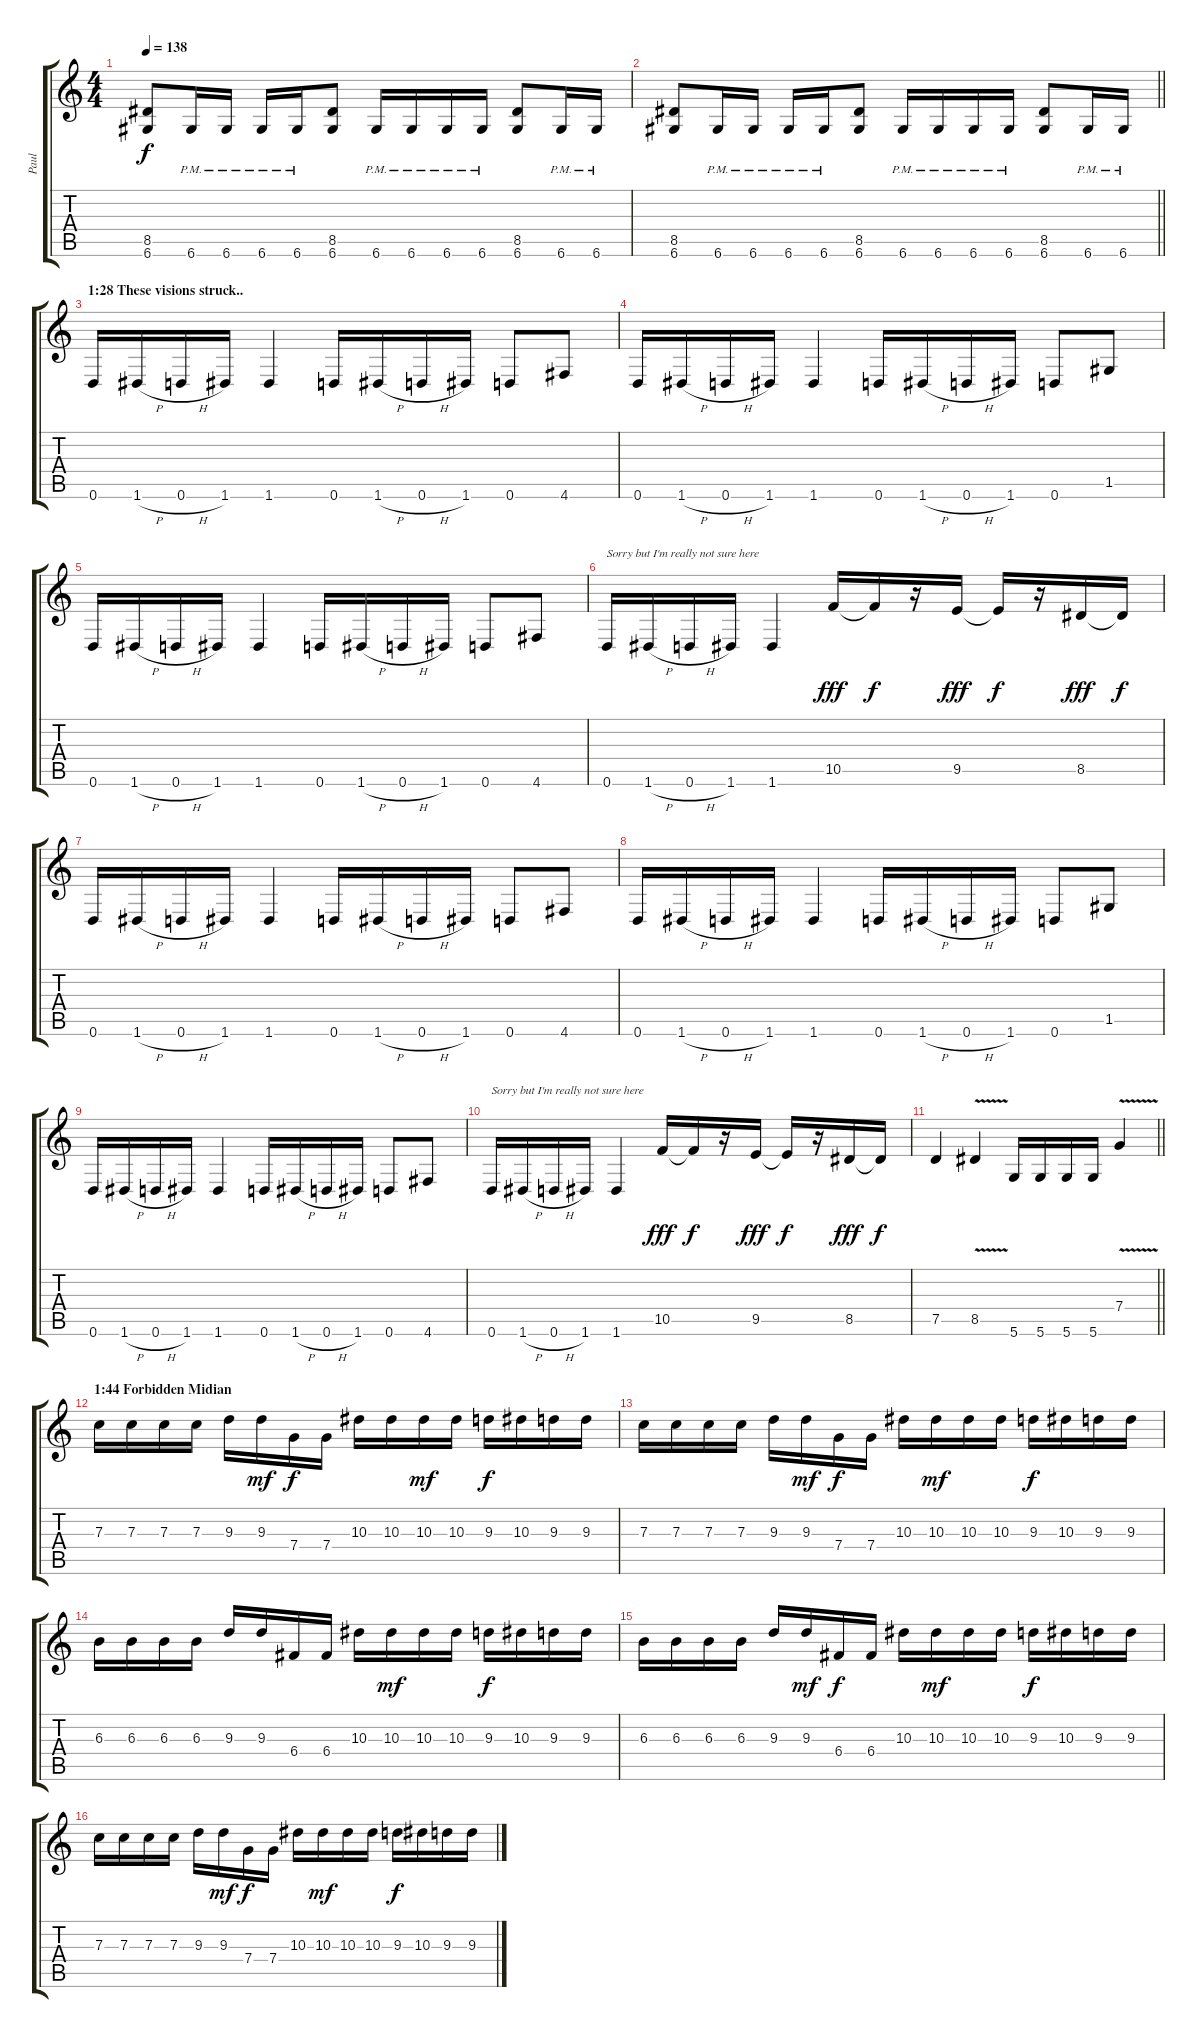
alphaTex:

\track ("Paul" "Paul") {instrument distortionguitar}
\staff {score tabs}
\tuning (D4 A3 F3 C3 G2 D2) {hide}
\ts (4 4)
\tempo 138
\clef g2
\ks c
(8.5 6.6).8{dy f} 6.6{pm}.16 6.6{pm}.16 6.6{pm}.16 6.6{pm}.16 (8.5 6.6).8 6.6{pm}.16 6.6{pm}.16 6.6{pm}.16 6.6{pm}.16 (8.5 6.6).8 6.6{pm}.16 6.6{pm}.16 |
\barLineRight lightlight
(8.5 6.6).8 6.6{pm}.16 6.6{pm}.16 6.6{pm}.16 6.6{pm}.16 (8.5 6.6).8 6.6{pm}.16 6.6{pm}.16 6.6{pm}.16 6.6{pm}.16 (8.5 6.6).8 6.6{pm}.16 6.6{pm}.16 |
\section ("" "1:28 These visions struck..")
0.6.16 1.6{h}.16 0.6{h}.16 1.6.16 1.6.4 0.6.16 1.6{h}.16 0.6{h}.16 1.6.16 0.6.8 4.6.8 |
0.6.16 1.6{h}.16 0.6{h}.16 1.6.16 1.6.4 0.6.16 1.6{h}.16 0.6{h}.16 1.6.16 0.6.8 1.5.8 |
0.6.16 1.6{h}.16 0.6{h}.16 1.6.16 1.6.4 0.6.16 1.6{h}.16 0.6{h}.16 1.6.16 0.6.8 4.6.8 |
0.6.16{txt "Sorry but I'm really not sure here"} 1.6{h}.16 0.6{h}.16 1.6.16 1.6.4 10.5.16{dy fff} 10.5{t}.16{dy f} r.16 9.5.16{dy fff} 9.5{t}.16{dy f} r.16 8.5.16{dy fff} 8.5{t}.16{dy f} |
0.6.16 1.6{h}.16 0.6{h}.16 1.6.16 1.6.4 0.6.16 1.6{h}.16 0.6{h}.16 1.6.16 0.6.8 4.6.8 |
0.6.16 1.6{h}.16 0.6{h}.16 1.6.16 1.6.4 0.6.16 1.6{h}.16 0.6{h}.16 1.6.16 0.6.8 1.5.8 |
0.6.16 1.6{h}.16 0.6{h}.16 1.6.16 1.6.4 0.6.16 1.6{h}.16 0.6{h}.16 1.6.16 0.6.8 4.6.8 |
0.6.16{txt "Sorry but I'm really not sure here"} 1.6{h}.16 0.6{h}.16 1.6.16 1.6.4 10.5.16{dy fff} 10.5{t}.16{dy f} r.16 9.5.16{dy fff} 9.5{t}.16{dy f} r.16 8.5.16{dy fff} 8.5{t}.16{dy f} |
\barLineRight lightlight
7.5.4 8.5{v}.4 5.6.16 5.6.16 5.6.16 5.6.16 7.4{v}.4 |
\section ("" "1:44 Forbidden Midian")
7.3.16{volume 10} 7.3.16 7.3.16 7.3.16 9.3.16 9.3.16{dy mf} 7.4.16{dy f} 7.4.16 10.3.16 10.3.16 10.3.16{dy mf} 10.3.16 9.3.16{dy f} 10.3.16 9.3.16 9.3.16 |
7.3.16 7.3.16 7.3.16 7.3.16 9.3.16 9.3.16{dy mf} 7.4.16{dy f} 7.4.16 10.3.16 10.3.16{dy mf} 10.3.16 10.3.16 9.3.16{dy f} 10.3.16 9.3.16 9.3.16 |
6.3.16 6.3.16 6.3.16 6.3.16 9.3.16 9.3.16 6.4.16 6.4.16 10.3.16 10.3.16{dy mf} 10.3.16 10.3.16 9.3.16{dy f} 10.3.16 9.3.16 9.3.16 |
6.3.16 6.3.16 6.3.16 6.3.16 9.3.16 9.3.16{dy mf} 6.4.16{dy f} 6.4.16 10.3.16 10.3.16{dy mf} 10.3.16 10.3.16 9.3.16{dy f} 10.3.16 9.3.16 9.3.16 |
7.3.16 7.3.16 7.3.16 7.3.16 9.3.16 9.3.16{dy mf} 7.4.16{dy f} 7.4.16 10.3.16 10.3.16{dy mf} 10.3.16 10.3.16 9.3.16{dy f} 10.3.16 9.3.16 9.3.16
